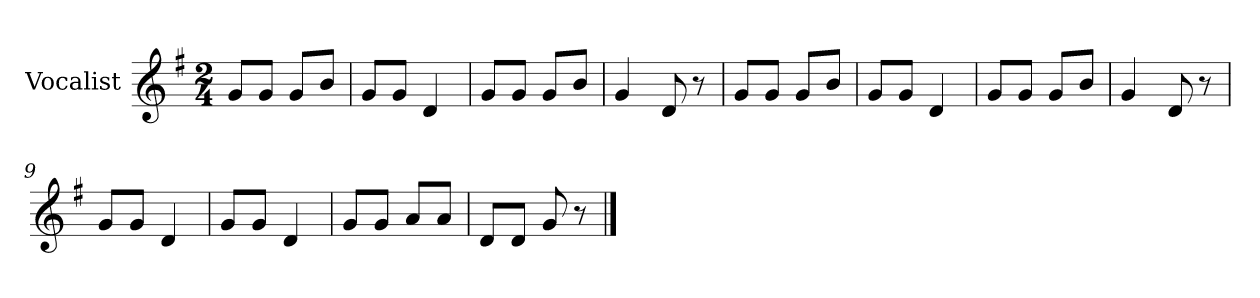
**kern
*part1
*staff1
*I"Vocalist
*k[f#]
*G:
*M2/4
=1
8gL
8gJ
8gL
8bJ
=2
8gL
8gJ
4d
=3
8gL
8gJ
8gL
8bJ
=4
4g
8d
8r
=5
8gL
8gJ
8gL
8bJ
=6
8gL
8gJ
4d
=7
8gL
8gJ
8gL
8bJ
=8
4g
8d
8r
=9
8gL
8gJ
4d
=10
8gL
8gJ
4d
=11
8gL
8gJ
8aL
8aJ
=12
8dL
8dJ
8g
8r
==
*-
